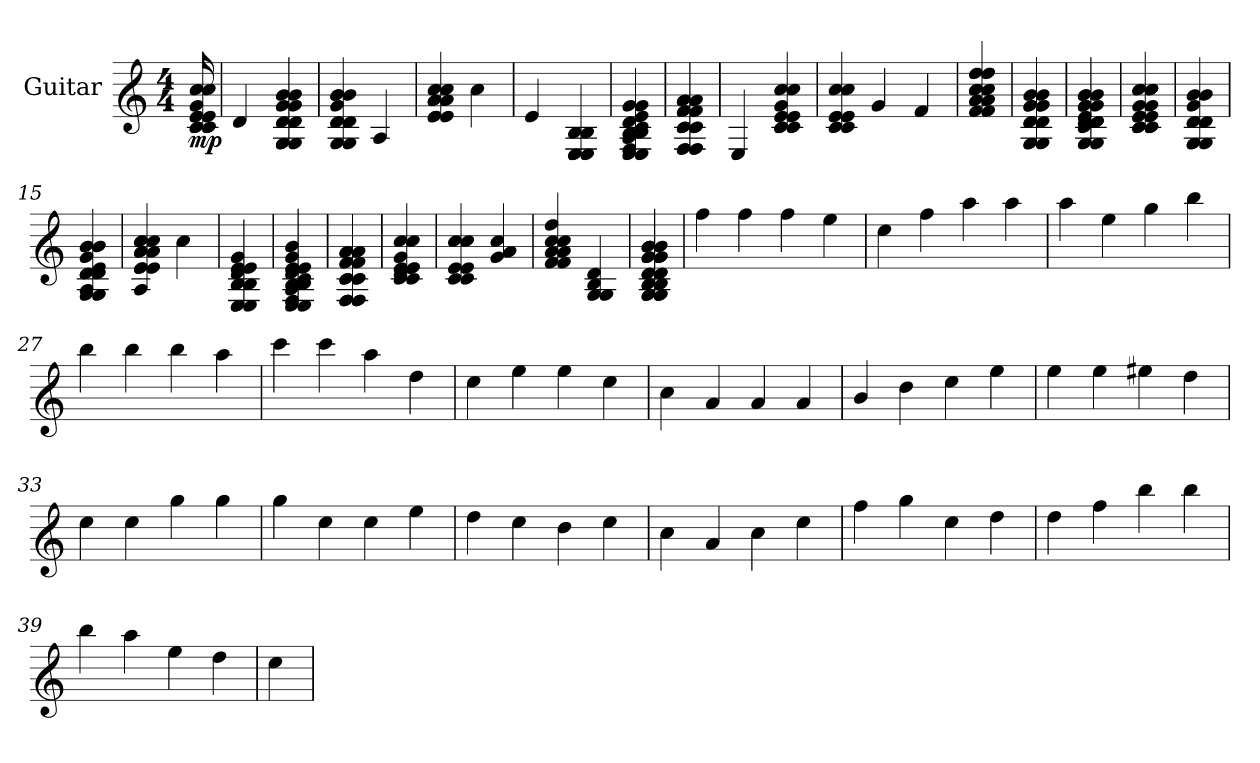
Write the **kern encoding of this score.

**kern	**dynam
*part1	*part1
*staff1	*staff1
*I"Guitar	*
*I'Gtr.	*
*stria6	*
*	*
*k[]	*
*C:	*
*M4/4	*
*MM152	*
=1	=1
!	!LO:DY:b
16c 16c 16e 16g 16cc 16c 16e 16c 16e 16cc	mp
=2	=2
4d	.
4G 4G 4d 4g 4b 4G 4d 4g 4b	.
=3	=3
4G 4d 4b 4G 4d 4g 4b 4d 4b	.
4A	.
=4	=4
4e 4a 4cc 4e 4a 4e 4a 4cc	.
4cc	.
=5	=5
4e	.
4E 4E 4B 4E 4B	.
=6	=6
4E 4B 4E 4B 4e 4g 4A 4d 4g 4F 4c	.
=7	=7
4F 4c 4f 4a 4F 4c 4f 4a 4F 4c 4F 4c 4f 4a	.
=8	=8
4E	.
4c 4c 4e 4cc 4c 4e 4g 4cc	.
=9	=9
4c 4e 4cc 4c 4e 4cc	.
4g	.
4f	.
=10	=10
4cc 4ff 4a 4cc 4f 4a 4f 4cc 4ff	.
=11	=11
4g 4G 4d 4g 4G 4d 4g 4b 4G 4d 4g 4b	.
=12	=12
4G 4d 4g 4b 4G 4d 4g 4b 4d 4g 4b 4c 4e	.
=13	=13
4c 4cc 4c 4e 4g 4cc 4c 4e 4cc 4c 4e 4g 4cc	.
=14	=14
4d 4g 4G 4d 4G 4d 4b 4G 4b	.
=15	=15
4G 4d 4G 4d 4b 4d 4g 4b 4A 4e	.
=16	=16
4e 4a 4cc 4e 4a 4cc 4A 4e 4a 4cc	.
4cc	.
=17	=17
4d 4E 4B 4E 4B 4e 4g 4E 4B 4e	.
=18	=18
4E 4B 4e 4E 4B 4e 4g 4b 4A 4d 4F 4c	.
=19	=19
4F 4c 4f 4a 4F 4c 4f 4a 4F 4c 4F 4c 4f 4a	.
=20	=20
4d 4c 4e 4c 4e 4cc 4e 4g 4cc	.
=21	=21
4c 4e 4cc 4c 4e 4cc	.
4g 4a 4cc	.
=22	=22
4f 4a 4cc 4f 4a 4cc 4ff	.
4G 4G 4B 4d	.
=23	=23
4G 4B 4d 4g 4G 4B 4d 4g 4b 4G 4B 4d 4g 4b 4G 4B 4d 4g 4b	.
=24	=24
4aa	.
4aa	.
4aa	.
4gg	.
=25	=25
4ee	.
4aa	.
4ccc	.
4ccc	.
=26	=26
4ccc	.
4gg	.
4bb	.
4ddd	.
=27	=27
4ddd	.
4ddd	.
4ddd	.
4ccc	.
=28	=28
4eee	.
4eee	.
4ccc	.
4ff	.
=29	=29
4ee	.
4gg	.
4gg	.
4ee	.
=30	=30
4cc	.
4a	.
4a	.
4a	.
=31	=31
4b	.
4dd	.
4ee	.
4gg	.
=32	=32
4gg	.
4gg	.
4gg#	.
4ff	.
=33	=33
4ee	.
4ee	.
4bb	.
4bb	.
=34	=34
4bb	.
4ee	.
4ee	.
4gg	.
=35	=35
4ff	.
4ee	.
4dd	.
4ee	.
=36	=36
4cc	.
4a	.
4cc	.
4ee	.
=37	=37
4aa	.
4bb	.
4ee	.
4ff	.
=38	=38
4ff	.
4aa	.
4ddd	.
4ddd	.
=39	=39
4ddd	.
4ccc	.
4gg	.
4ff	.
=40	=40
4ee	.
=	=
*-	*-
